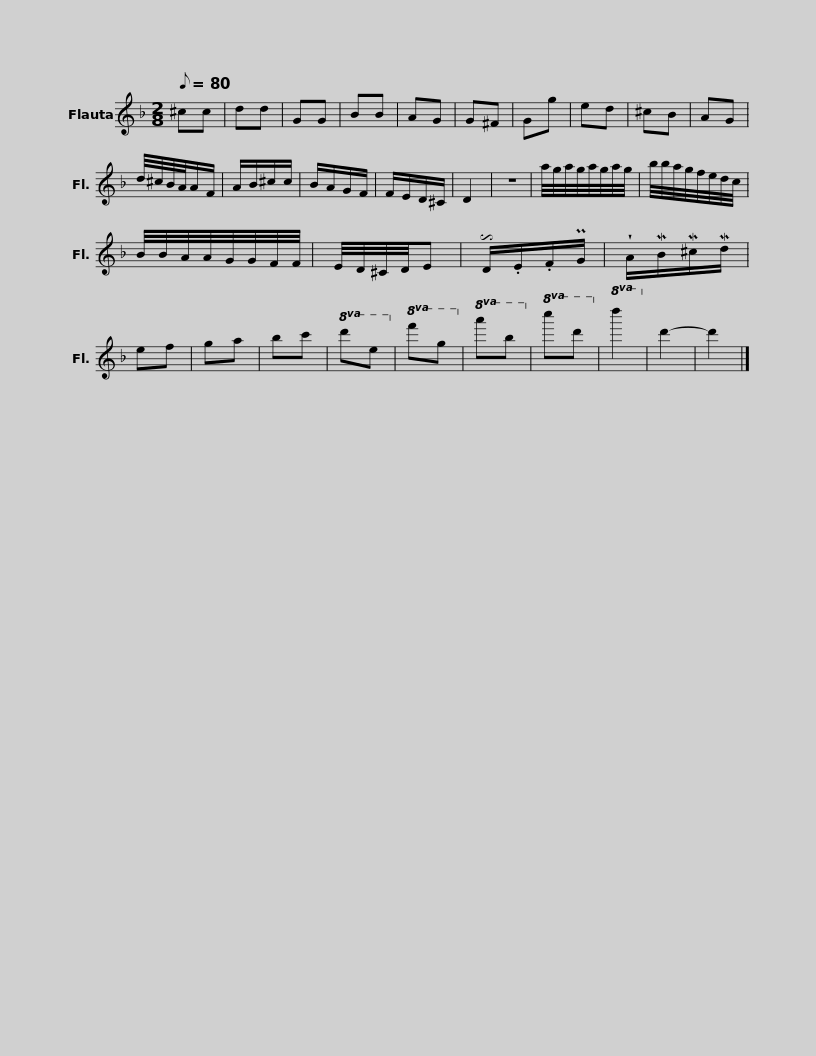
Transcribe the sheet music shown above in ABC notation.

X:1
L:1/8
Q:1/8=80
M:2/8
I:linebreak $
K:F
V:1 treble
V:1
 ^cc | dd | GG | BB | AG | %5
 G^F | Gg | ed | ^cB | AG | %10
 d/4^c/4B/4A/4A/F/ | A/B/^c/c/ | B/A/G/F/ |$ F/E/D/^C/ | D2 | %15
 z2 | a/4g/4a/4g/4a/4g/4a/4g/4 | b/4b/4a/4g/4f/4e/4d/4c/4 | B/4B/4A/4A/4G/4G/4F/4F/4 | E/4D/4^C/4D/4E | %20
 !invertedturn!D/.E/.F/PG/ |$ !wedge!A/MB/M^c/Md/ | ef | ga | bc' | %25
!8va(! d'e'!8va)! |!8va(! f'g'!8va)! |!8va(! a'b'!8va)! |!8va(! c''d''!8va)! |!8va(! d''2-!8va)! | %30
 d'2- | d'2 |] %32
